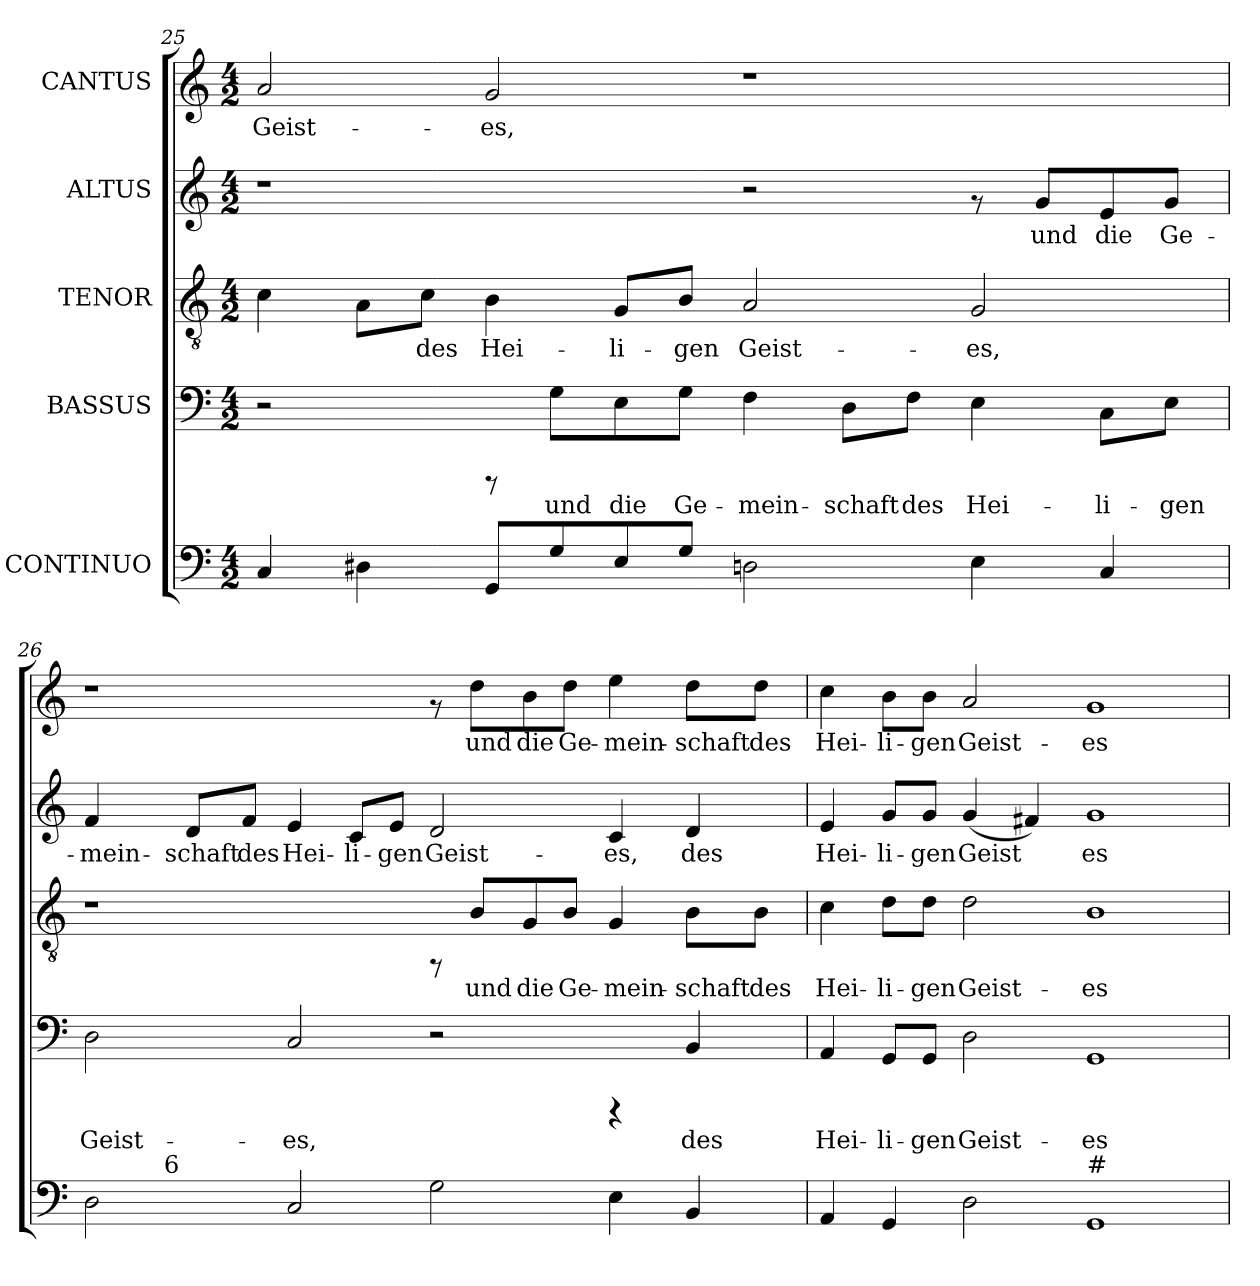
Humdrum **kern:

**kern	**kern	**text	**kern	**text	**kern	**text	**kern	**text
*part5	*part4	*part4	*part3	*part3	*part2	*part2	*part1	*part1
*staff5	*staff4	*staff4	*staff3	*staff3	*staff2	*staff2	*staff1	*staff1
*I"CONTINUO	*I"BASSUS	*	*I"TENOR	*	*I"ALTUS	*	*I"CANTUS	*
*clefF4	*clefF4	*	*clefGv2	*	*clefG2	*	*clefG2	*
*k[]	*k[]	*	*k[]	*	*k[]	*	*k[]	*
*C:	*C:	*	*C:	*	*C:	*	*C:	*
*M4/2	*M4/2	*	*M4/2	*	*M4/2	*	*M4/2	*
=25	=25	=25	=25	=25	=25	=25	=25	=25
!	!	!	!	!LO:LY:b:cj	!	!	!	!LO:LY:b:cj
4C/	2r	.	4c\	.	1r	.	2a/	Geist-
!	!	!	!	!LO:LY:b:cj	!	!	!	!
4D#\	.	.	8A\L	.	.	.	.	.
!	!	!	!	!LO:LY:b:cj	!	!	!	!
.	.	.	8c\J	des	.	.	.	.
!	!	!	!	!LO:LY:b:cj	!	!	!	!LO:LY:b:cj
8GG/L	8rCCC	.	4B\	Hei-	.	.	2g/	-es,
!	!	!LO:LY:b:cj	!	!	!	!	!	!
8G/	8G\L	und	.	.	.	.	.	.
!	!	!LO:LY:b:cj	!	!LO:LY:b:cj	!	!	!	!
8E/	8E\	die	8G/L	-li-	.	.	.	.
!	!	!LO:LY:b:cj	!	!LO:LY:b:cj	!	!	!	!
8G/J	8G\J	Ge-	8B/J	-gen	.	.	.	.
!	!	!LO:LY:b:cj	!	!LO:LY:b:cj	!	!	!	!
2D\	4F\	-mein-	2A/	Geist-	2r	.	1r	.
!	!	!LO:LY:b:cj	!	!	!	!	!	!
.	8D\L	-schaft	.	.	.	.	.	.
!	!	!LO:LY:b:cj	!	!	!	!	!	!
.	8F\J	des	.	.	.	.	.	.
!	!	!LO:LY:b:cj	!	!LO:LY:b:cj	!	!	!	!
4E\	4E\	Hei-	2G/	-es,	8rf	.	.	.
!	!	!	!	!	!	!LO:LY:b:cj	!	!
.	.	.	.	.	8g/L	und	.	.
!	!	!LO:LY:b:cj	!	!	!	!LO:LY:b:cj	!	!
4C/	8C\L	-li-	.	.	8e/	die	.	.
!	!	!LO:LY:b:cj	!	!	!	!LO:LY:b:cj	!	!
.	8E\J	-gen	.	.	8g/J	Ge-	.	.
!!LO:LB:g=z
=26	=26	=26	=26	=26	=26	=26	=26	=26
!	!	!LO:LY:b:cj	!	!	!	!LO:LY:b:cj	!	!
*^	*	*	*	*	*	*	*	*
2D\	8ryy	2D\	Geist-	1r	.	4f/	-mein-	1r	.
.	16ryy	.	.	.	.	.	.	.	.
.	64ryy	.	.	.	.	.	.	.	.
!	!LO:TX:a:t=6	!	!	!	!	!	!	!	!
.	1ryy	.	.	.	.	.	.	.	.
!	!	!	!	!	!	!	!LO:LY:b:cj	!	!
.	.	.	.	.	.	8d/L	-schaft	.	.
!	!	!	!	!	!	!	!LO:LY:b:cj	!	!
.	.	.	.	.	.	8f/J	des	.	.
!	!	!	!LO:LY:b:cj	!	!	!	!LO:LY:b:cj	!	!
2C/	.	2C/	-es,	.	.	4e/	Hei-	.	.
!	!	!	!	!	!	!	!LO:LY:b:cj	!	!
.	.	.	.	.	.	8c/L	-li-	.	.
!	!	!	!	!	!	!	!LO:LY:b:cj	!	!
.	.	.	.	.	.	8e/J	-gen	.	.
!	!	!	!	!	!	!	!LO:LY:b:cj	!	!
2G\	.	2r	.	8rFF	.	2d/	Geist-	8rf	.
!	!	!	!	!	!LO:LY:b:cj	!	!	!	!LO:LY:b:cj
.	.	.	.	8B/L	und	.	.	8dd\L	und
.	2ryy	.	.	.	.	.	.	.	.
!	!	!	!	!	!LO:LY:b:cj	!	!	!	!LO:LY:b:cj
.	.	.	.	8G/	die	.	.	8b\	die
!	!	!	!	!	!LO:LY:b:cj	!	!	!	!LO:LY:b:cj
.	.	.	.	8B/J	Ge-	.	.	8dd\J	Ge-
!	!	!	!	!	!LO:LY:b:cj	!	!LO:LY:b:cj	!	!LO:LY:b:cj
4E\	.	4rCCC	.	4G/	-mein-	4c/	-es,	4ee\	-mein-
.	4ryy	.	.	.	.	.	.	.	.
!	!	!	!LO:LY:b:cj	!	!LO:LY:b:cj	!	!LO:LY:b:cj	!	!LO:LY:b:cj
4BB/	.	4BB/	des	8B\L	-schaft	4d/	des	8dd\L	-schaft
!	!	!	!	!	!LO:LY:b:cj	!	!	!	!LO:LY:b:cj
.	.	.	.	8B\J	des	.	.	8dd\J	des
.	32.ryy	.	.	.	.	.	.	.	.
=27	=27	=27	=27	=27	=27	=27	=27	=27	=27
!	!	!	!LO:LY:b:cj	!	!LO:LY:b:cj	!	!LO:LY:b:cj	!	!LO:LY:b:cj
*v	*v	*	*	*	*	*	*	*	*
4AA/	4AA/	Hei-	4c\	Hei-	4e/	Hei-	4cc\	Hei-
!	!	!LO:LY:b:cj	!	!LO:LY:b:cj	!	!LO:LY:b:cj	!	!LO:LY:b:cj
4GG/	8GG/L	-li-	8d\L	-li-	8g/L	-li-	8b\L	-li-
!	!	!LO:LY:b:cj	!	!LO:LY:b:cj	!	!LO:LY:b:cj	!	!LO:LY:b:cj
.	8GG/J	-gen	8d\J	-gen	8g/J	-gen	8b\J	-gen
!	!	!LO:LY:b:cj	!	!LO:LY:b:cj	!	!LO:LY:b:cj	!	!LO:LY:b:cj
2D>\	2D\	Geist-	2d\	Geist-	(<4g/	Geist-	2a/	Geist-
!	!	!	!	!	!	!LO:LY:b:cj	!	!
.	.	.	.	.	4f#X/)	--	.	.
!LO:TX:a:t=#	!	!	!	!	!	!	!	!
!	!	!LO:LY:b:cj	!	!LO:LY:b:cj	!	!LO:LY:b:cj	!	!LO:LY:b:cj
1GG	1GG	-es	1B	-es	1g	-es	1g	-es
=	=	=	=	=	=	=	=	=
*-	*-	*-	*-	*-	*-	*-	*-	*-
